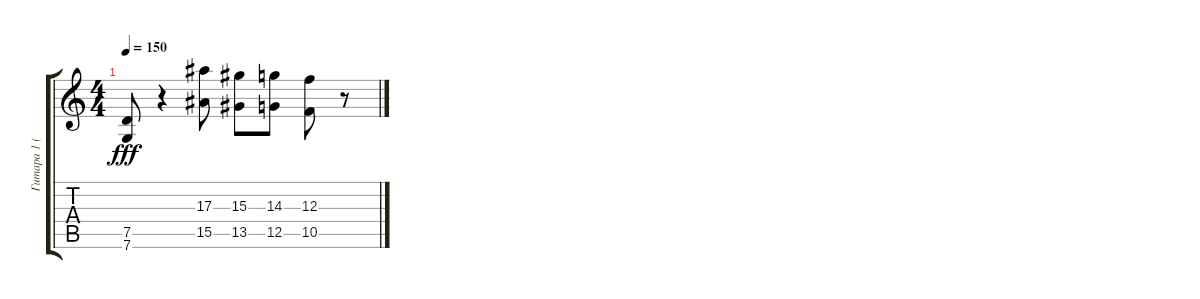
\track ("Гитара 1 (перегруз)" "Гитара 1 (") {instrument overdrivenguitar}
\staff {score tabs}
\tuning (D4 A3 F3 C3 G2 C2) {hide}
\ts (4 4)
\tempo 150
\clef g2
\ks c
(7.5 7.6).8{dy fff} r.4 (17.3 15.5).8 (15.3 13.5).8 (14.3 12.5).8 (12.3 10.5).8 r.8
